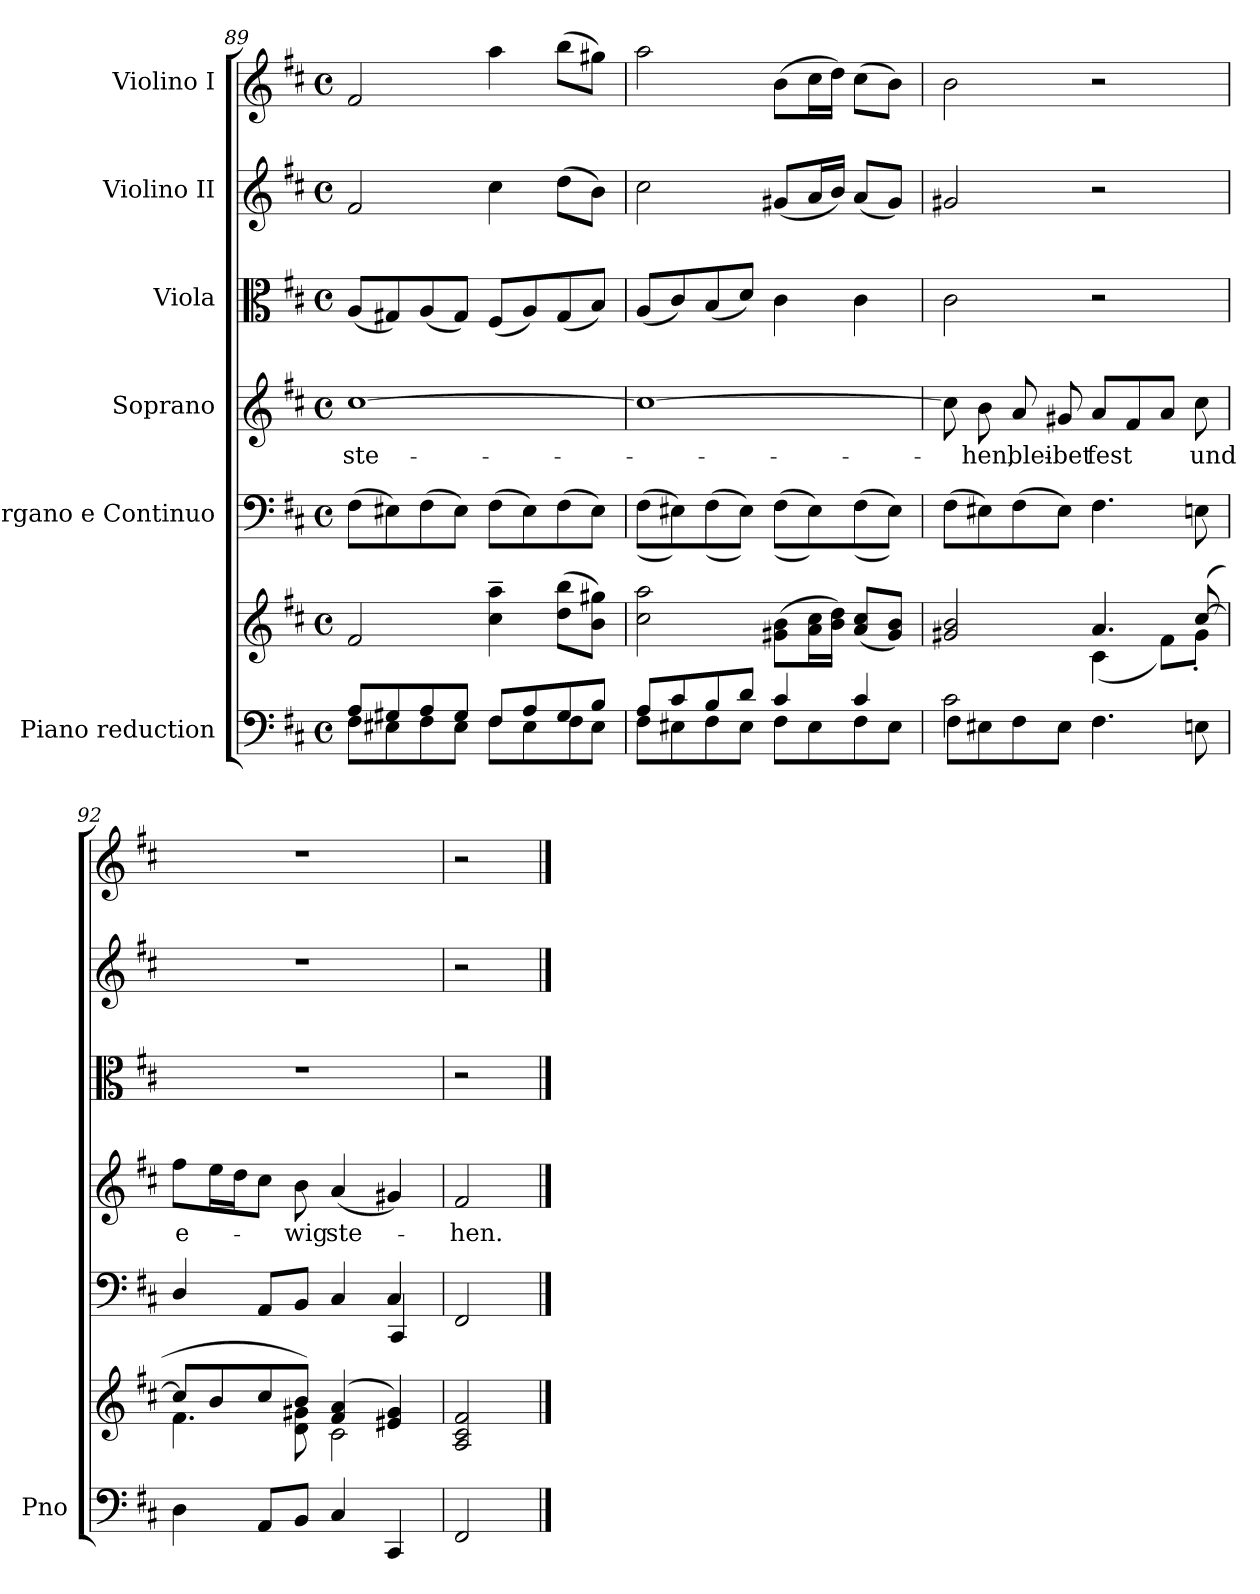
**kern	**kern	**kern	**kern	**text	**kern	**kern	**kern
*part6	*part6	*part5	*part4	*part4	*part3	*part2	*part1
*staff7	*staff6	*staff5	*staff4	*staff4	*staff3	*staff2	*staff1
*I"Piano reduction	*	*I"Organo e Continuo	*I"Soprano	*	*I"Viola	*I"Violino II	*I"Violino I
*I'Pno	*	*	*	*	*	*	*
!!LO:LB:g=z
*clefF4	*clefG2	*clefF4	*clefG2	*	*clefC3	*clefG2	*clefG2
*k[f#c#]	*k[f#c#]	*k[f#c#]	*k[f#c#]	*	*k[f#c#]	*k[f#c#]	*k[f#c#]
*M4/4	*M4/4	*M4/4	*M4/4	*	*M4/4	*M4/4	*M4/4
*met(c)	*met(c)	*met(c)	*met(c)	*	*met(c)	*met(c)	*met(c)
=89	=89	=89	=89	=89	=89	=89	=89
*^	*	*	*	*	*	*	*
!	!	!	!	!	!LO:LY:b	!	!	!
8A/L	8F#\L	2f#/	(8F#\L	[1cc#	ste-	(8A/L	2f#/	2f#/
8G#X/	8E#X\	.	8E#X\)	.	.	8G#X/)	.	.
8A/	8F#\	.	(8F#\	.	.	(8A/	.	.
8G#/J	8E#\J	.	8E#\J)	.	.	8G#/J)	.	.
8F#/L	8F#\L	4cc#\~ 4aa\~	(8F#\L	.	.	(8F#/L	4cc#\	4aa\
8A/	8E#\	.	8E#\)	.	.	8A/)	.	.
8G#/	8F#\	(8dd\ 8bb\L	(8F#\	.	.	(8G#/	(8dd\L	(8bb\L
8B/J	8E#\J	8b\ 8gg#X\J)	8E#\J)	.	.	8B/J)	8b\J)	8gg#X\J)
=90	=90	=90	=90	=90	=90	=90	=90	=90
8A/L	8F#\L	2cc#\ 2aa\	((8F#\L	1cc#_	.	(8A/L	2cc#\	2aa\
8c#/	8E#X\	.	8E#X\))	.	.	8c#/)	.	.
8B/	8F#\	.	((8F#\	.	.	(8B/	.	.
8d/J	8E#\J	.	8E#\J))	.	.	8d/J)	.	.
4c#/	8F#\L	(8g#X\ 8b\L	((8F#\L	.	.	4c#\	(8g#X/L	(8b\L
.	8E#\	16a\ 16cc#\L	8E#\))	.	.	.	16a/L	16cc#\L
.	.	16b\ 16dd\JJ)	.	.	.	.	16b/JJ)	16dd\JJ)
4c#/	8F#\	(8a/ 8cc#/L	((8F#\	.	.	4c#\	(8a/L	(8cc#\L
.	8E#\J	8g#/ 8b/J)	8E#\J))	.	.	.	8g#/J)	8b\J)
=91	=91	=91	=91	=91	=91	=91	=91	=91
*	*	*^	*	*	*	*	*	*
2c#\	8F#\L	2g#X/ 2b/	2ryy	(8F#\L	8cc#\]	.	2c#\	2g#X/	2b\
!	!	!	!	!	!	!LO:LY:b	!	!	!
.	8E#X\	.	.	8E#X\)	8b\	-hen,	.	.	.
!	!	!	!	!	!	!LO:LY:b	!	!	!
.	8F#\	.	.	(8F#\	8a/	blei-	.	.	.
!	!	!	!	!	!	!LO:LY:b	!	!	!
.	8E#\J	.	.	8E#\J)	8g#X/	bet	.	.	.
!	!	!	!	!	!	!LO:LY:b	!	!	!
2ryy	4.F#\	4.a/	(4c#\	4.F#\	8a/L	fest	2r	2r	2r
.	.	.	.	.	8f#/	.	.	.	.
.	.	.	8f#\L)	.	8a/J	.	.	.	.
!	!	!	!	!	!	!LO:LY:b	!	!	!
.	8En\	([8cc#/	8g#'\J	8En\	8cc#\	und	.	.	.
=92	=92	=92	=92	=92	=92	=92	=92	=92	=92
*	*	*	*	*^	*	*	*	*	*
!	!	!	!	!	!	!	!LO:LY:b	!	!	!
*v	*v	*	*	*	*	*	*	*	*	*
4D\	8cc#/L]	4.f#\	4D/	2ryy	8ff#\L	e-	1r	1r	1r
.	8b/	.	.	.	16ee\L	.	.	.	.
.	.	.	.	.	16dd\J	.	.	.	.
8AA/L	8cc#/	.	8AA/L	.	8cc#\J	.	.	.	.
!	!	!	!	!	!	!LO:LY:b	!	!	!
8BB/J	8b/J)	8d\ 8g#X\	8BB/J	.	8b\	-wig	.	.	.
!	!	!	!	!	!	!LO:LY:b	!	!	!
4C#/	(4f#/ 4a/	2c#\	4C#/	4ryy	(4a/	ste-	.	.	.
4CC#/	4e#X/ 4g#/)	.	4C#!/	4CC#/	4g#X/)	.	.	.	.
*	*v	*v	*	*	*	*	*	*	*
=93	=93	=93	=93	=93	=93	=93	=93	=93
!	!	!	!	!	!LO:LY:b	!	!	!
*	*	*v	*v	*	*	*	*	*
2FF#/	2A/ 2c#/ 2f#/	2FF#/	2f#/	-hen.	2r	2r	2r
==	==	==	==	==	==	==	==
*-	*-	*-	*-	*-	*-	*-	*-
